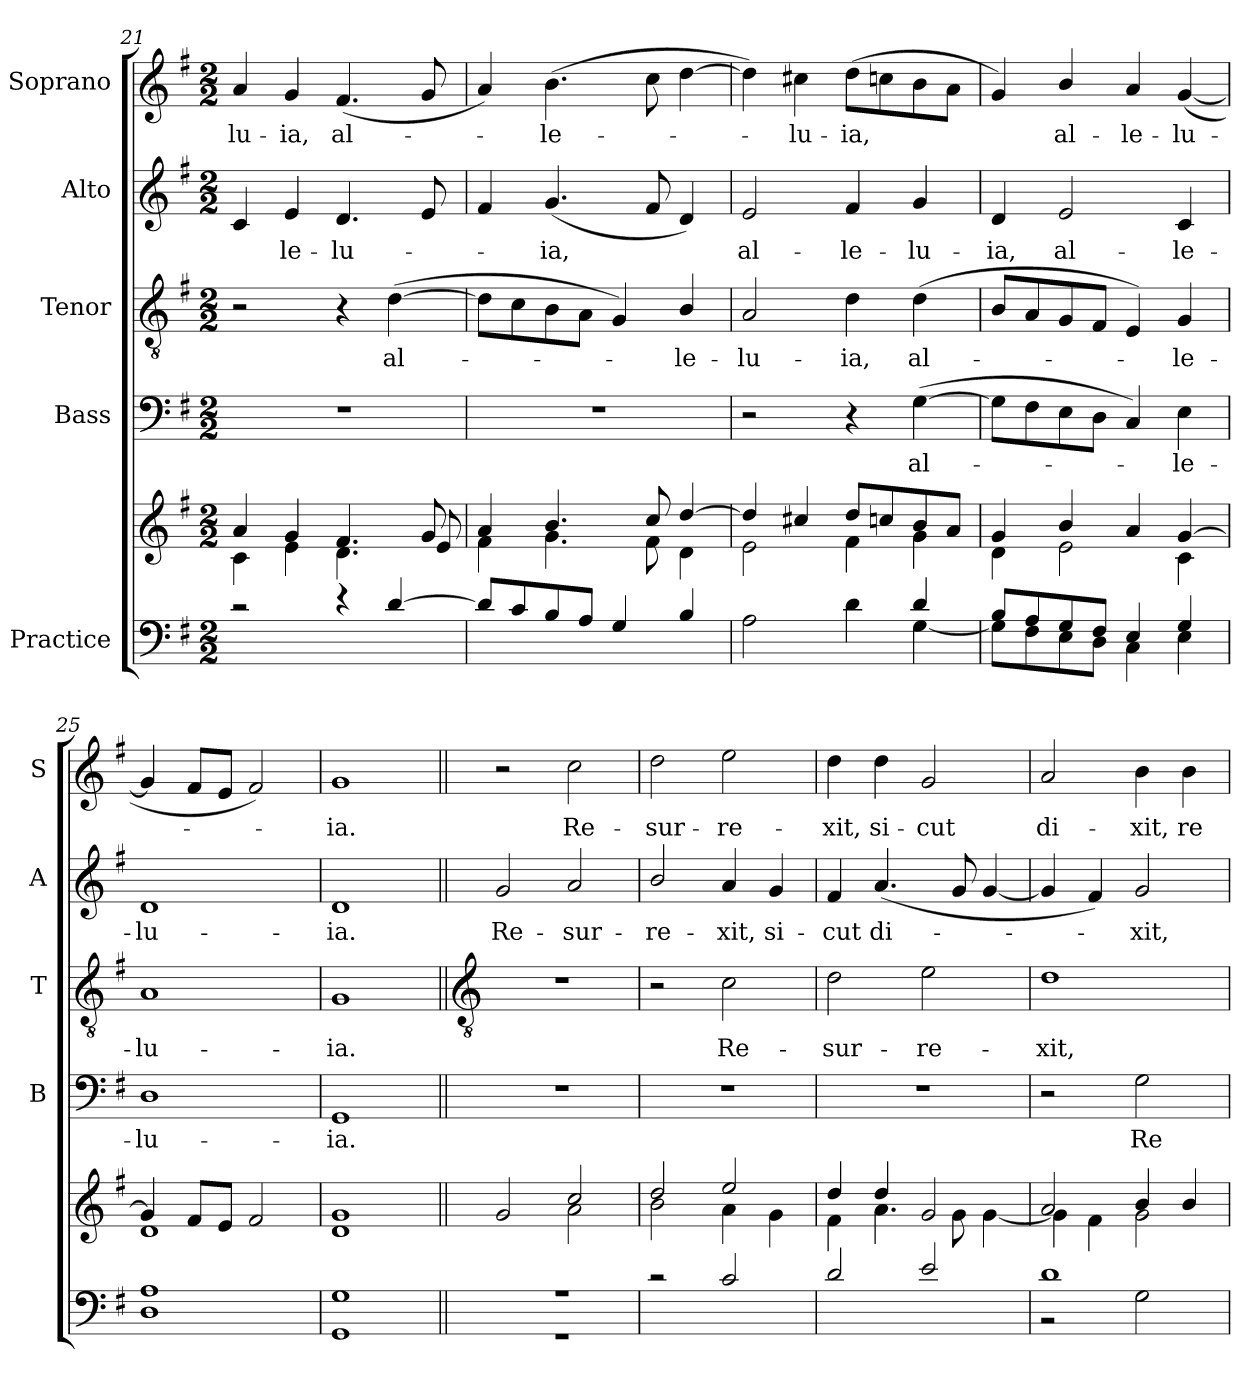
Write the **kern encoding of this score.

**kern	**kern	**kern	**text	**kern	**text	**kern	**text	**kern	**text
*part5	*part5	*part4	*part4	*part3	*part3	*part2	*part2	*part1	*part1
*staff6	*staff5	*staff4	*staff4	*staff3	*staff3	*staff2	*staff2	*staff1	*staff1
*I"Practice	*	*I"Bass	*	*I"Tenor	*	*I"Alto	*	*I"Soprano	*
*	*	*I'B	*	*I'T	*	*I'A	*	*I'S	*
!!LO:LB:g=z
*clefF4	*clefG2	*clefF4	*	*clefGv2	*	*clefG2	*	*clefG2	*
*k[f#]	*k[f#]	*k[f#]	*	*k[f#]	*	*k[f#]	*	*k[f#]	*
*G:	*G:	*G:	*	*G:	*	*G:	*	*G:	*
*M2/2	*M2/2	*M2/2	*	*M2/2	*	*M2/2	*	*M2/2	*
=21	=21	=21	=21	=21	=21	=21	=21	=21	=21
*^	*^	*	*	*	*	*	*	*	*
!	!	!	!	!	!	!	!	!	!	!	!LO:LY:b
2r	1ryy	4a	4c	1r	.	2r	.	4c	.	4a	-lu-
!	!	!	!	!	!	!	!	!	!LO:LY:b	!	!LO:LY:b
.	.	4g	4e	.	.	.	.	4e	le-	4g	-ia,
!	!	!	!	!	!	!	!	!	!LO:LY:b	!	!LO:LY:b
4r	.	4.f#	4.d	.	.	4r	.	4.d	-lu-	(<4.f#	al-
!	!	!	!	!	!	!	!LO:LY:b	!	!	!	!
[4d	.	.	.	.	.	(>[4d	al-	.	.	.	.
.	.	8g	8e/	.	.	.	.	8e	.	8g	.
=22	=22	=22	=22	=22	=22	=22	=22	=22	=22	=22	=22
8dL]	1ryy	4a	4f#	1r	.	8dL]	.	4f#	.	4a)	.
8c	.	.	.	.	.	8c	.	.	.	.	.
!	!	!	!	!	!	!	!	!	!LO:LY:b	!	!LO:LY:b
8B	.	4.b/	4.g	.	.	8B	.	(<4.g	ia,	(>4.b	le-
8AJ	.	.	.	.	.	8AJ	.	.	.	.	.
4G	.	.	.	.	.	4G)	.	.	.	.	.
.	.	8cc/	8f#	.	.	.	.	8f#	.	8cc	.
!	!	!	!	!	!	!	!LO:LY:b	!	!	!	!
4B/	.	[4dd/	4d	.	.	4B/	le-	4d)	.	[4dd	.
=23	=23	=23	=23	=23	=23	=23	=23	=23	=23	=23	=23
!	!	!	!	!	!	!	!LO:LY:b	!	!LO:LY:b	!	!
2A	2ryy	4dd/]	2e\	2r	.	2A	-lu-	2e	al-	4dd])	.
!	!	!	!	!	!	!	!	!	!	!	!LO:LY:b
.	.	4cc#X/	.	.	.	.	.	.	.	4cc#X	lu-
!	!	!	!	!	!	!	!LO:LY:b	!	!LO:LY:b	!	!LO:LY:b
4d	4ryy	8dd/L	4f#\	4r	.	4d	-ia,	4f#	-le-	(>8ddL	-ia,
.	.	8ccn/	.	.	.	.	.	.	.	8ccn	.
!	!	!	!	!	!LO:LY:b	!	!LO:LY:b	!	!LO:LY:b	!	!
4d	[4G	8b/	4g\	(>[4G	al-	(<4d	al-	4g	-lu-	8b	.
.	.	8a/J	.	.	.	.	.	.	.	8aJ	.
=24	=24	=24	=24	=24	=24	=24	=24	=24	=24	=24	=24
!	!	!	!	!	!	!	!	!	!LO:LY:b	!	!
8BL	8GL]	4g	4d	8GL]	.	8BL	.	4d	-ia,	4g)	.
8A	8F#	.	.	8F#	.	8A	.	.	.	.	.
!	!	!	!	!	!	!	!	!	!LO:LY:b	!	!LO:LY:b
8G	8E	4b/	2e\	8E	.	8G	.	2e	al-	4b/	al-
8F#J	8DJ	.	.	8DJ	.	8F#J	.	.	.	.	.
!	!	!	!	!	!	!	!	!	!	!	!LO:LY:b
4E	4C\	4a	.	4C)	.	4E)	.	.	.	4a	-le-
!	!	!	!	!	!LO:LY:b	!	!LO:LY:b	!	!LO:LY:b	!	!LO:LY:b
4G	4E	[4g	4c	4E	le-	4G	le-	4c	-le-	(<[4g	-lu-
=25	=25	=25	=25	=25	=25	=25	=25	=25	=25	=25	=25
!	!	!	!	!	!LO:LY:b	!	!LO:LY:b	!	!LO:LY:b	!	!
1A	1D	4g]	1d	1D	-lu-	1A	-lu-	1d	-lu-	4g]	.
.	.	8f#L	.	.	.	.	.	.	.	8f#L	.
.	.	8eJ	.	.	.	.	.	.	.	8eJ	.
.	.	2f#	.	.	.	.	.	.	.	2f#)	.
=26	=26	=26	=26	=26	=26	=26	=26	=26	=26	=26	=26
!	!	!	!	!	!LO:LY:b	!	!LO:LY:b	!	!LO:LY:b	!	!LO:LY:b
1G	1GG	1g	1d	1GG	-ia.	1G	-ia.	1d	-ia.	1g	ia.
!!LO:LB:g=z
=27||	=27||	=27||	=27||	=27||	=27||	=27||	=27||	=27||	=27||	=27||	=27||
*	*	*	*	*	*	*clefGv2	*	*	*	*	*
!	!	!	!	!	!	!	!	!	!LO:LY:b	!	!
1r	1r	2ryy	2g	1r	.	1r	.	2g	Re-	2r	.
!	!	!	!	!	!	!	!	!	!LO:LY:b	!	!LO:LY:b
.	.	2cc	2a\	.	.	.	.	2a	-sur-	2cc	Re-
=28	=28	=28	=28	=28	=28	=28	=28	=28	=28	=28	=28
!	!	!	!	!	!	!	!	!	!LO:LY:b	!	!LO:LY:b
2r	1ryy	2dd	2b\	1r	.	2r	.	2b/	-re-	2dd	-sur-
!	!	!	!	!	!	!	!LO:LY:b	!	!LO:LY:b	!	!LO:LY:b
2c	.	2ee/	4a\	.	.	2c	Re-	4a	-xit,	2ee	-re-
!	!	!	!	!	!	!	!	!	!LO:LY:b	!	!
.	.	.	4g\	.	.	.	.	4g	si-	.	.
=29	=29	=29	=29	=29	=29	=29	=29	=29	=29	=29	=29
!	!	!	!	!	!	!	!LO:LY:b	!	!LO:LY:b	!	!LO:LY:b
2d	1ryy	4dd	4f#\	1r	.	2d	-sur-	4f#	-cut	4dd	-xit,
!	!	!	!	!	!	!	!	!	!LO:LY:b	!	!LO:LY:b
.	.	4dd/	4.a\	.	.	.	.	(<4.a	di-	4dd	si-
!	!	!	!	!	!	!	!LO:LY:b	!	!	!	!LO:LY:b
2e	.	2g	.	.	.	2e	-re-	.	.	2g	-cut
.	.	.	8g\	.	.	.	.	8g	.	.	.
.	.	.	[4g\	.	.	.	.	[4g	.	.	.
=30	=30	=30	=30	=30	=30	=30	=30	=30	=30	=30	=30
!	!	!	!	!	!	!	!LO:LY:b	!	!	!	!LO:LY:b
1d	2r	2a	4g\]	2r	.	1d	-xit,	4g]	.	2a	di-
.	.	.	4f#\	.	.	.	.	4f#)	.	.	.
!	!	!	!	!	!LO:LY:b	!	!	!	!LO:LY:b	!	!LO:LY:b
.	2G	4b/	2g\	2G	Re-	.	.	2g	xit,	4b	-xit,
!	!	!	!	!	!	!	!	!	!	!	!LO:LY:b
.	.	4b/	.	.	.	.	.	.	.	4b	re-
*v	*v	*	*	*	*	*	*	*	*	*	*
*	*v	*v	*	*	*	*	*	*	*	*
=	=	=	=	=	=	=	=	=	=
*-	*-	*-	*-	*-	*-	*-	*-	*-	*-
